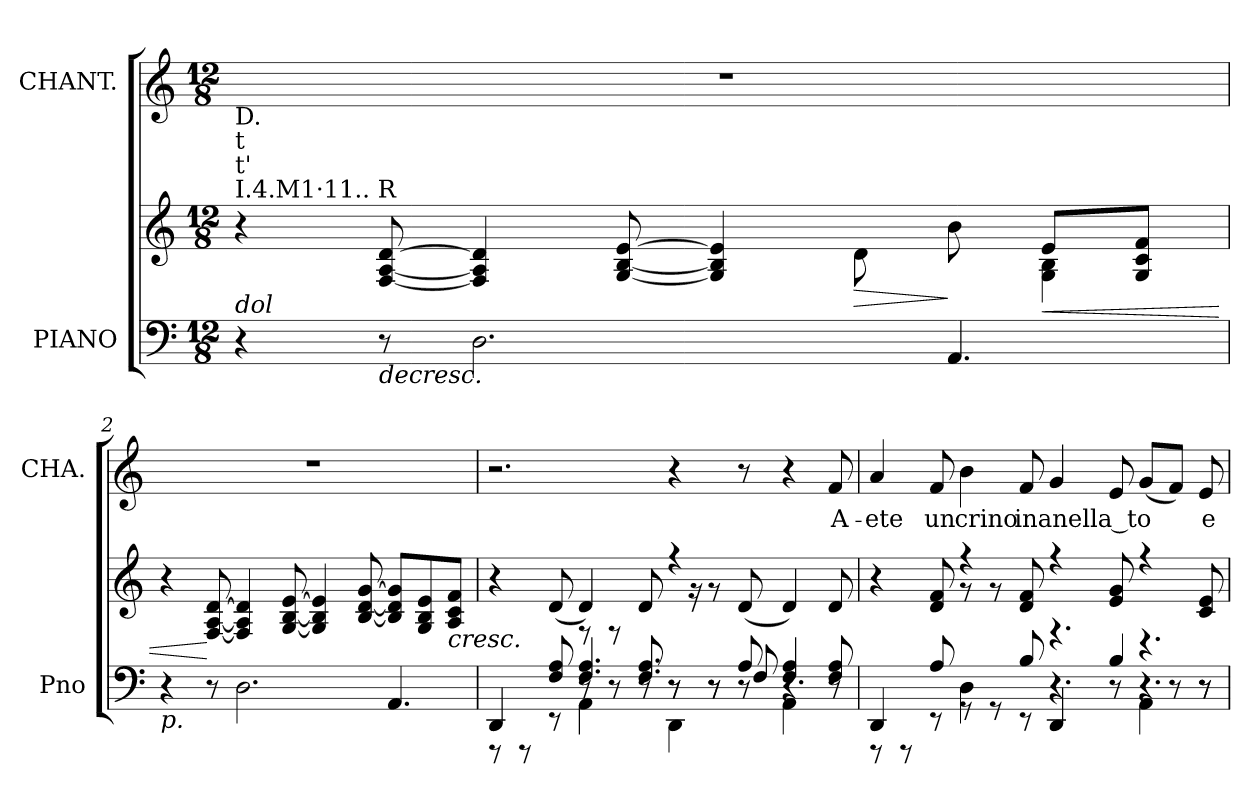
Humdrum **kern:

**kern	**kern	**dynam	**kern	**text
*part2	*part2	*part2	*part1	*part1
*staff3	*staff2	*staff2/3	*staff1	*staff1
*I"PIANO	*	*	*I"CHANT.	*
*I'Pno	*	*	*I'CHA.	*
!!LO:PB:g=z
*clefF4	*clefG2	*	*clefG2	*
*k[]	*k[]	*	*k[]	*
*C:	*C:	*	*C:	*
*M12/8	*M12/8	*	*M12/8	*
=1	=1	=1	=1	=1
*	*^	*	*	*
!	!	!	!	!LO:TX:b:t=D.	!
!	!	!	!	!LO:TX:b:t=t	!
!	!	!	!	!LO:TX:b:t=t'	!
!	!	!	!	!LO:TX:b:t=I.4.M1·11.. R	!
!LO:TX:a:i:t=dol	!	!	!	!	!
!	!	!	!	!LO:N:vis=1	!
4r	4r	4.ryy	.	1.r	.
!	!	!	!LO:HP:n=1:b=2	!	!
8r	[<8Fi/ [<8Ai [>8di	.	[ >	.	.
2.Di\	4Fi/] 4Ai] 4di]	4.ryy	.	.	.
.	[<8Gi/ [<8Bi [>8ei	.	.	.	.
.	4Gi/] 4Bi] 4ei]	4.ryy	.	.	.
!	!	!	!LO:HP:b	!	!
.	8di\	.	>	.	.
4.AAi/	8bi\	8ryy	]	.	.
!	!	!	!LO:HP:b	!	!
.	8ei/L	4Gi\ 4Bi	<	.	.
.	8Gi/ 8ci 8fiJ	.	.	.	.
*	*v	*v	*	*	*
=2	=2	=2	=2	=2
!LO:TX:b:i:t=p.	!	!	!	!
!	!	!	!LO:N:vis=1	!
4r	4r	.	1.r	.
8r	[<8Fi/ [<8Ai [>8di	[	.	.
2.Di\	4Fi/] 4Ai] 4di]	.	.	.
.	[<8Gi/ [<8Bi [>8ei	.	.	.
.	4Gi/] 4Bi] 4ei]	.	.	.
.	[<8Bi/ [<8di [>8gi	.	.	.
4.AAi/	8Bi/] 8di] 8gi]L	.	.	.
.	8Gi/ 8Bi 8ei	.	.	.
!	!	!LO:HP:b	!	!
.	8Ai/ 8ci 8fiJ	<	.	.
.	.	]	.	.
=3	=3	=3	=3	=3
*^	*^	*	*	*
*	*^	*	*	*	*	*
*	*	*^	*	*	*	*	*
4ryy	4.ryy	4DDi/	8r	4r	8ryy	.	2.r	.
.	.	.	8r	.	8ryy	.	.	.
8Fi/ 8Ai	.	8r	8ryy	(8di/	8ryy	.	.	.
4ryy	4.Fi/ 4.Ai	4AAi\	8r	4di/)	8r	.	.	.
.	.	.	8r	.	8r	.	.	.
8.Fi/ 8.Ai	.	8r	8ryy	8di/	8.ryy	.	.	.
.	8r	4DDi\	8r	4r	.	.	4r	.
8.ryy	.	.	.	.	16r	.	.	.
.	8r	.	8r	.	8r	.	.	.
8Ai/	8Fi/	8r	8ryy	(8di/	2ryy	.	8r	.
4Fi/ 4Ai	4.r	4AAi\	4ryy	4di/)	.	.	4r	.
!	!	!	!	!	!	!	!	!LO:LY:b:color=#000000
8Fi/ 8Ai	.	8r	8ryy	8di/	.	.	8fi/	A-
!!LO:LB:g=z
=4	=4	=4	=4	=4	=4	=4	=4	=4
!	!	!	!	!	!	!	!	!LO:LY:b:color=#000000
4ryy	4.ryy	4DDi/	8r	4r	8ryy	.	4ai/	ete
.	.	.	8r	.	8ryy	.	.	.
!	!	!	!	!	!	!	!	!LO:LY:b:color=#000000
8Ai/	.	8r	8ryy	8di/ 8fi	8ryy	.	8fi/	un
!	!	!	!	!	!	!	!	!LO:LY:b:color=#000000
4ryy	4.ryy	4Di\	8r	4r	8r	.	4bi\	crino
.	.	.	8r	.	8r	.	.	.
!	!	!	!	!	!	!	!	!LO:LY:b:color=#000000
8Bi/	.	8r	8ryy	8di/ 8fi	8ryy	.	8fi/	inanella_to
2.ryy	8ryy	4DDi/	4.r	4r	4.r	.	4gi/	.
.	8ryy	.	.	.	.	.	.	.
.	4Bi/	8r	.	8ei/ 8gi	.	.	8ei/	.
.	.	4AAi\	4.r	4r	4.r	.	(8gi/L	.
.	8r	.	.	.	.	.	8fi/J)	.
!	!	!	!	!	!	!	!	!LO:LY:b:color=#000000
.	8r	8r	.	8ci/ 8ei	.	.	8ei/	e
*v	*v	*v	*v	*	*	*	*	*
*	*v	*v	*	*	*
=	=	=	=	=
*-	*-	*-	*-	*-
